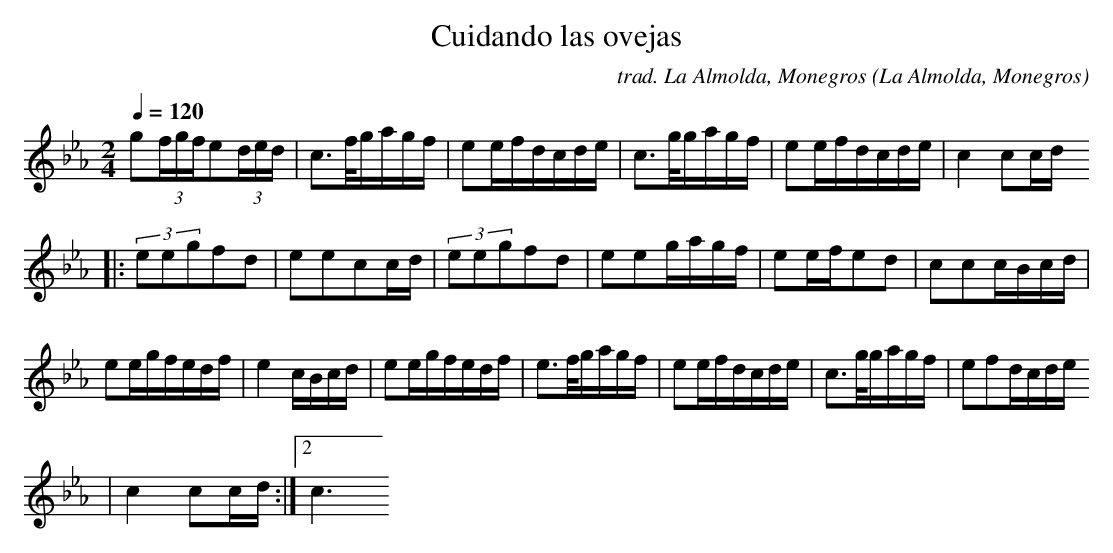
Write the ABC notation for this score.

X:1
T:Cuidando las ovejas
C:trad. La Almolda, Monegros
O:La Almolda, Monegros
M:2/4
L:1/16
Q:1/4=120
K:Cm
g2(3fgfe2(3ded|c2>fgagf|e2efdcde|c2>ggagf|e2efdcde|c4c2cd
|:(3e2e2g2f2d2|e2e2c2cd|(3e2e2g2f2d2|e2e2gagf|e2efe2d2|c2c2cBcd|
e2egfedf|e4cBcd|e2egfedf|e2>fgagf|e2efdcde|c2>ggagf|e2f2dcde
1|c4c2cd :|2c6
